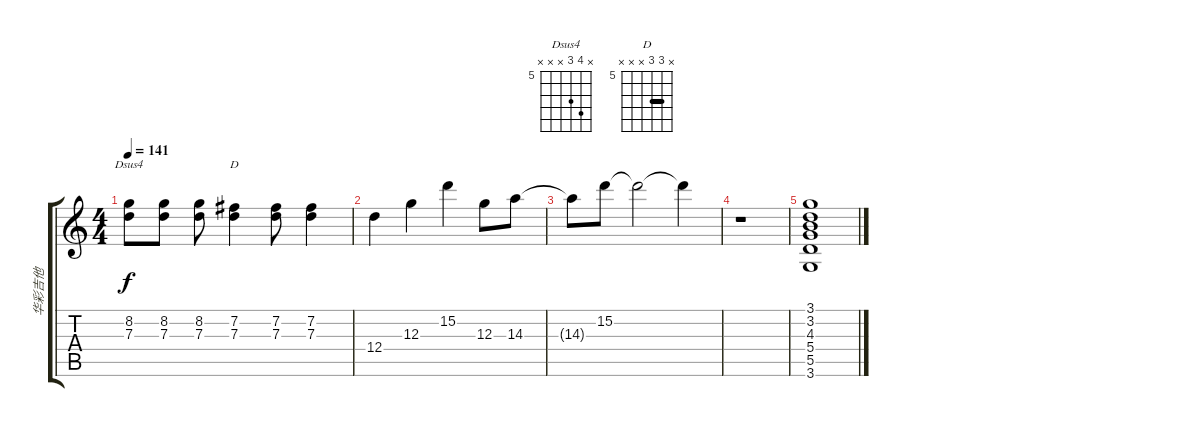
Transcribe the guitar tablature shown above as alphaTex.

\track ("华彩吉他" "华彩吉他") {instrument distortionguitar}
\staff {score tabs}
\tuning (E4 B3 G3 D3 A2 E2) {hide}
\chord ("Dsus4" x 8 7 x x x) {firstfret 5}
\chord ("D" x 7 7 x x x) {firstfret 5 barre 7}
\ts (4 4)
\tempo 141
\clef g2
\ks c
(8.2 7.3).8{ch "Dsus4" dy f} (8.2 7.3).8 (8.2 7.3).8 (7.2 7.3).4{ch "D"} (7.2 7.3).8 (7.2 7.3).4 |
12.4.4 12.3.4 15.2.4 12.3.8 14.3.8 |
14.3{t}.8 15.2.8 15.2{t}.2 15.2{t}.4 |
r.1 |
(3.1 3.2 4.3 5.4 5.5 3.6).1
